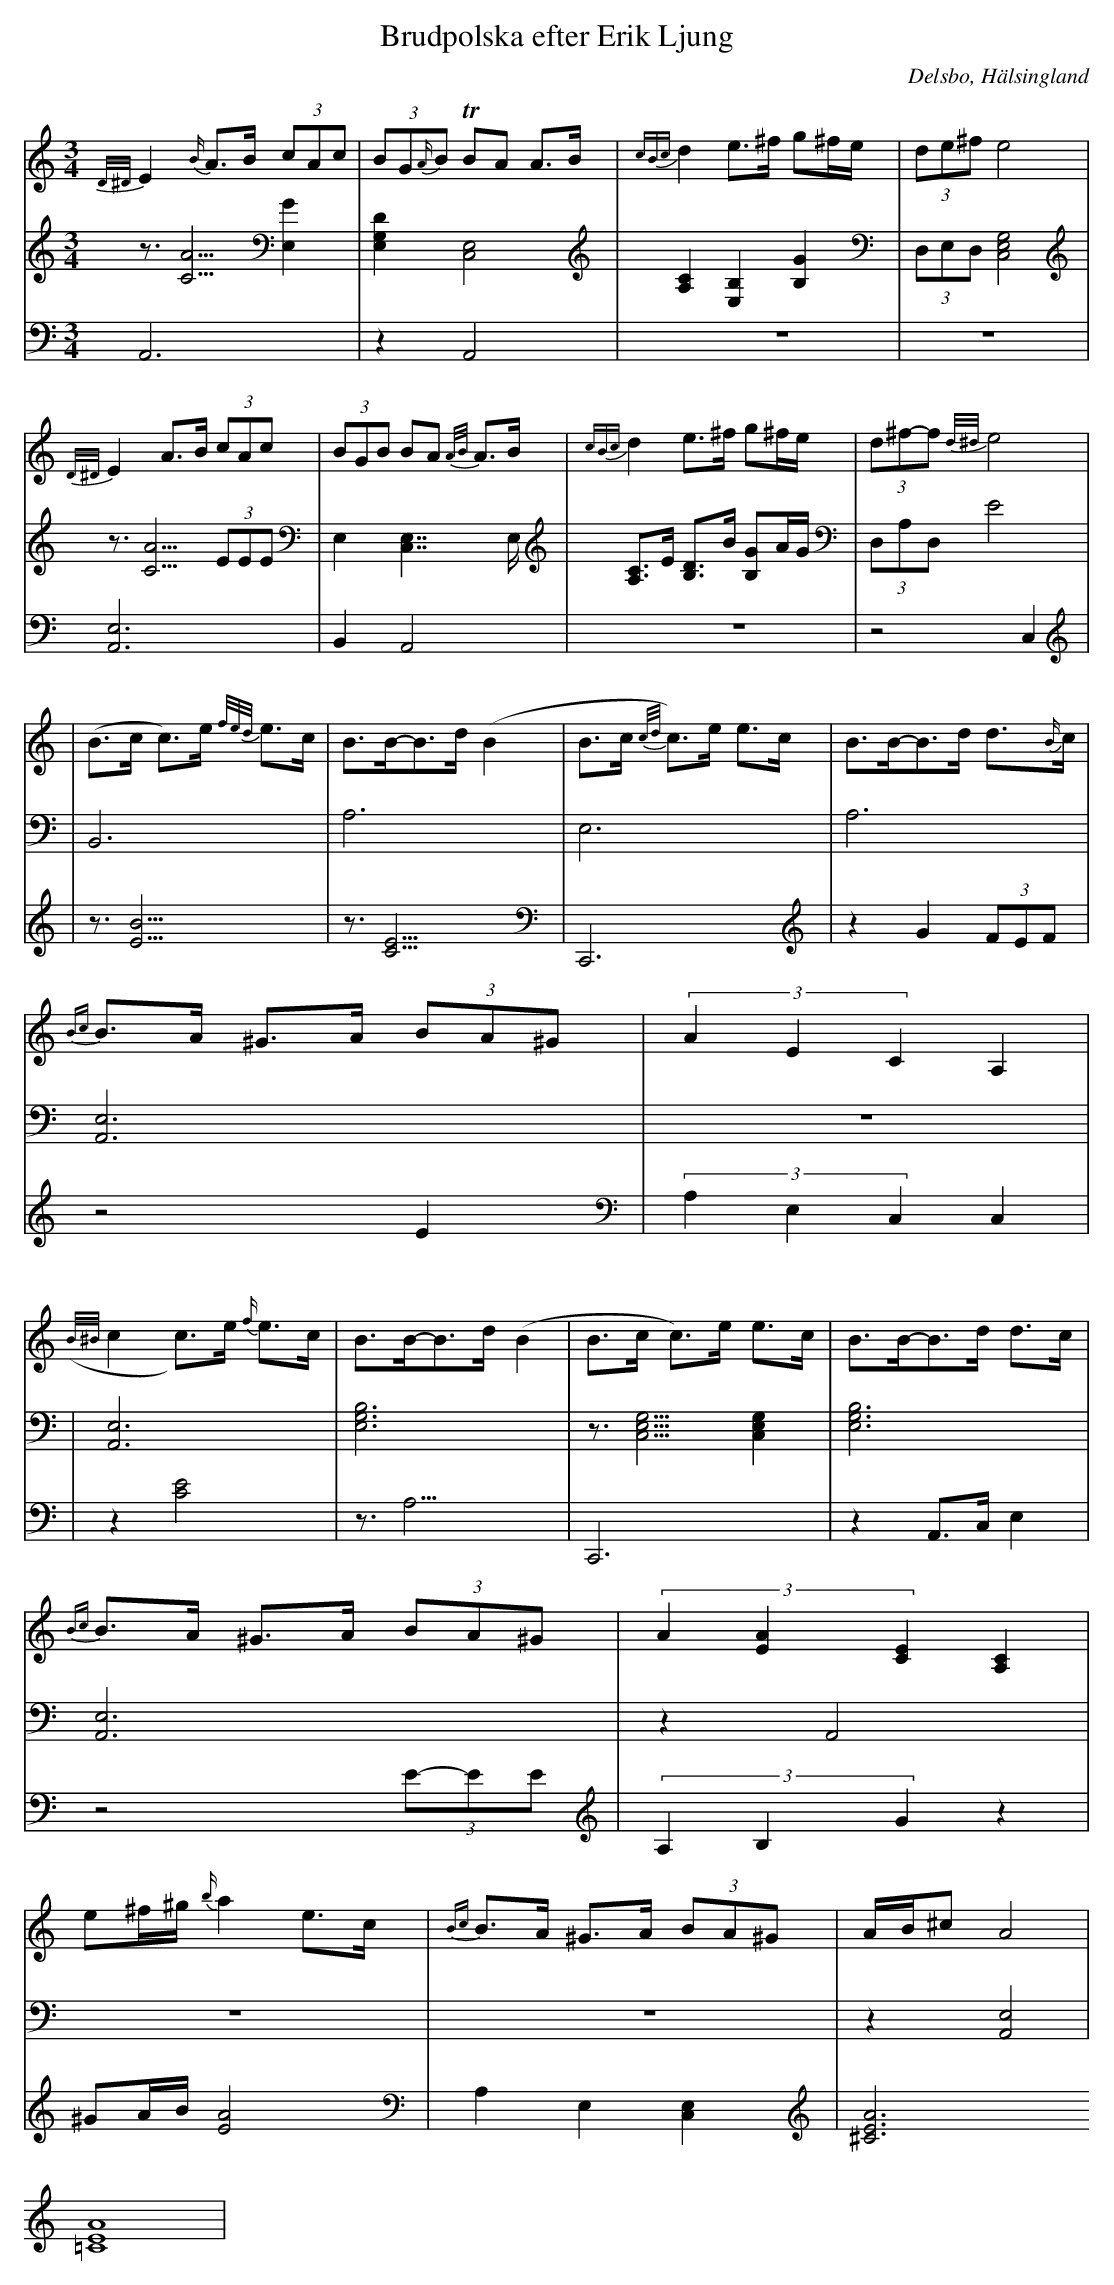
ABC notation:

X:1
T: Brudpolska efter Erik Ljung
Q: 105
O: Delsbo, Hälsingland
M: 3/4
L: 1/8
K: Am
V:1
V:2
V:3 =Merge
V:1
{D/^D/}E2 {B/}A>B (3cAc| (3BG{A/}B TBA A>B|{cBc}d2 e>^f g^f/e/|(3de^f e4 |
{D/^D/}E2 A>B (3cAc| (3BGB BA {A/B/}A>B|{cBc}d2 e>^f g^f/e/|(3d^f-f {d/^d/}e4 |
|(B>c c)>e {f/e/d/}e>c|B>B-B>d (B2|B>c {c/d/}c)>e e>c|B>B-B>d d>{B/}c|
{Bc}B>A ^G>A (3BA^G|(3A2E2C2 A,2|
({B/^B/}c2 c)>e {f/}e>c|B>B-B>d (B2|B>c c)>e e>c|B>B-B>d d>c|
{Bc}B>A ^G>A (3BA^G|(3A2[A2E2][E2C2] [A,2C2]|
e^f/^g/ {b/}a2 e>c|{Bc}B>A ^G>A (3BA^G|A/B/^c A4|
V:2
z3/2[A5/2C5/2] [E,2G2]|[D2E,2G,2] [C,4E,4]|[A,2C2] [E,2B,2] [B,2G2]|(3D,E,D, [E,4G,4C,4]|
z3/2 [A5/2C5/2] (3EEE|E,2 [C,7/2E,7/2]E,/|[A,C]>E [B,D]>B [B,G]A/G/|(3D,A,D, [E4]|
|[B,,6]|[A,6]|E,6|A,6|
[A,,6E,6]|z6|
|[A,,6E,6]|[E,6G,6B,6]|z3/2[E,5/2G,5/2C,5/2] [E,2G,2C,2]|[E,6G,6B,6]|
[A,,6E,6]|z2 A,,4|
z6|z6|z2 [A,,4E,4]|
V:3
A,,6|z2 A,,4|z6|z6|
[A,,6E,6]|B,,2 A,,4|z6|z4  C,2|
|z3/2[B9/2E9/2]|z3/2[C9/2E9/2]|C,,6|z2 G2 (3FEF|
z4 E2|(3A,2E,2C,2 [C,2]|
|z2 [C4E4]|z3<A,3|C,,6|z2 A,,>C, E,2|
z4 (3E-EE|(3A,2B,2G2 z2|
^GA/B/ [A4E4]|A,2 E,2 [C,2E,2]|[A6^C6E6] [A8=C8E8]|
